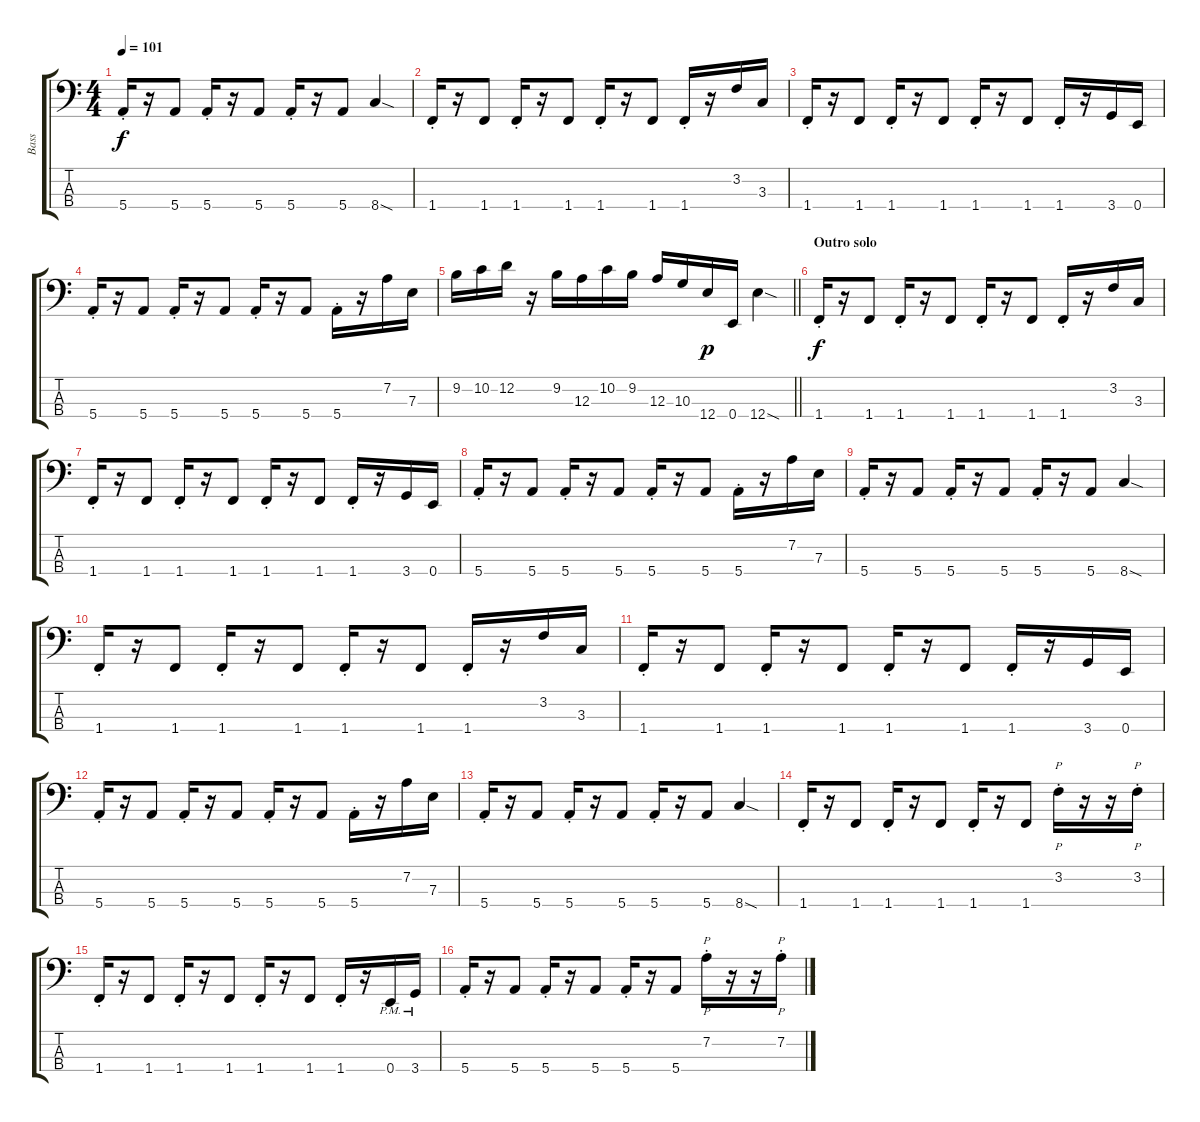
\track ("Bass" "Bass") {instrument electricbassfinger}
\staff {score tabs}
\tuning (G2 D2 A1 E1) {hide}
\ts (4 4)
\tempo 101
\clef f4
\ks c
5.4{st}.16{dy f} r.16 5.4.8 5.4{st}.16 r.16 5.4.8 5.4{st}.16 r.16 5.4.8 8.4{sod}.4 |
1.4{st}.16 r.16 1.4.8 1.4{st}.16 r.16 1.4.8 1.4{st}.16 r.16 1.4.8 1.4{st}.16 r.16 3.2.16 3.3.16 |
1.4{st}.16 r.16 1.4.8 1.4{st}.16 r.16 1.4.8 1.4{st}.16 r.16 1.4.8 1.4{st}.16 r.16 3.4.16 0.4.16 |
5.4{st}.16 r.16 5.4.8 5.4{st}.16 r.16 5.4.8 5.4{st}.16 r.16 5.4.8 5.4{st}.16 r.16 7.2.16 7.3.16 |
\barLineRight lightlight
9.2.16 10.2.16 12.2.16 r.16 9.2.16 12.3.16 10.2.16 9.2.16 12.3.16 10.3.16 12.4.16{dy p} 0.4.16 12.4{sod}.4 |
\section ("" "Outro solo")
1.4{st}.16{dy f} r.16 1.4.8 1.4{st}.16 r.16 1.4.8 1.4{st}.16 r.16 1.4.8 1.4{st}.16 r.16 3.2.16 3.3.16 |
1.4{st}.16 r.16 1.4.8 1.4{st}.16 r.16 1.4.8 1.4{st}.16 r.16 1.4.8 1.4{st}.16 r.16 3.4.16 0.4.16 |
5.4{st}.16 r.16 5.4.8 5.4{st}.16 r.16 5.4.8 5.4{st}.16 r.16 5.4.8 5.4{st}.16 r.16 7.2.16 7.3.16 |
5.4{st}.16 r.16 5.4.8 5.4{st}.16 r.16 5.4.8 5.4{st}.16 r.16 5.4.8 8.4{sod}.4 |
1.4{st}.16 r.16 1.4.8 1.4{st}.16 r.16 1.4.8 1.4{st}.16 r.16 1.4.8 1.4{st}.16 r.16 3.2.16 3.3.16 |
1.4{st}.16 r.16 1.4.8 1.4{st}.16 r.16 1.4.8 1.4{st}.16 r.16 1.4.8 1.4{st}.16 r.16 3.4.16 0.4.16 |
5.4{st}.16 r.16 5.4.8 5.4{st}.16 r.16 5.4.8 5.4{st}.16 r.16 5.4.8 5.4{st}.16 r.16 7.2.16 7.3.16 |
5.4{st}.16 r.16 5.4.8 5.4{st}.16 r.16 5.4.8 5.4{st}.16 r.16 5.4.8 8.4{sod}.4 |
1.4{st}.16 r.16 1.4.8 1.4{st}.16 r.16 1.4.8 1.4{st}.16 r.16 1.4.8 3.2{st}.16{p} r.16 r.16 3.2{st}.16{p} |
1.4{st}.16 r.16 1.4.8 1.4{st}.16 r.16 1.4.8 1.4{st}.16 r.16 1.4.8 1.4{st}.16 r.16 0.4{pm}.16 3.4{pm}.16 |
5.4{st}.16 r.16 5.4.8 5.4{st}.16 r.16 5.4.8 5.4{st}.16 r.16 5.4.8 7.2{st}.16{p} r.16 r.16 7.2{st}.16{p}
